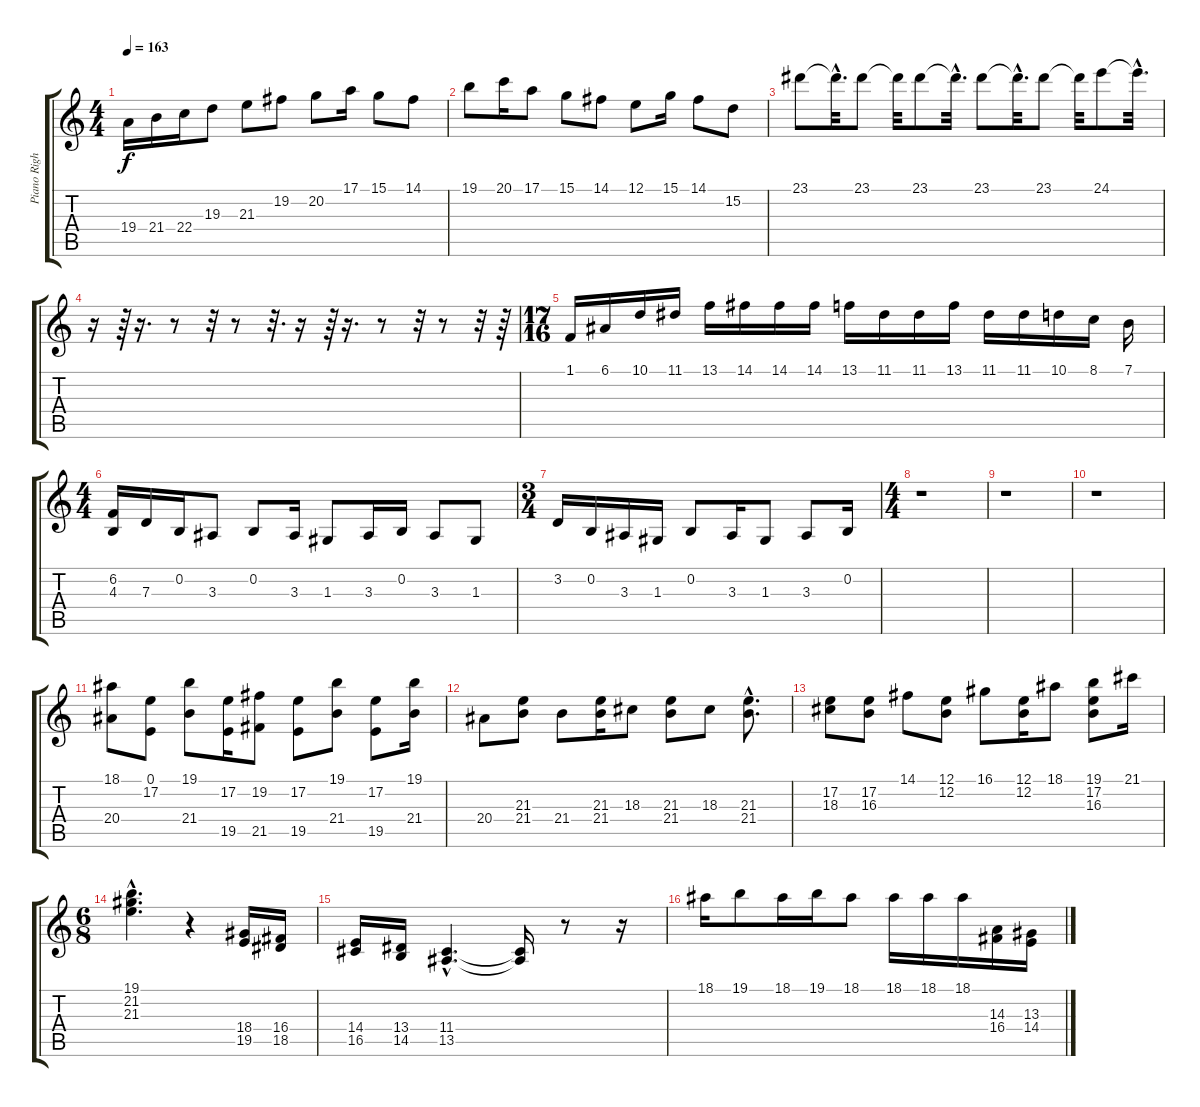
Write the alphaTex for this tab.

\track ("Piano Right Hand" "Piano Righ") {instrument acousticgrandpiano}
\staff {score tabs}
\tuning (E4 B3 G3 D3 A2 E2) {hide}
\ts (4 4)
\tempo 163
\clef g2
\ks c
19.4.16{dy f} 21.4.16 22.4.16 19.3.8 21.3.8 19.2.8 20.2.8 17.1.16 15.1.8 14.1.8 |
19.1.8 20.1.16 17.1.8 15.1.8 14.1.8 12.1.8 15.1.16 14.1.8 15.2.8 |
23.1.8 23.1{hac t}.32{d} 23.1.8 23.1{t}.32 23.1.8 23.1{hac t}.32{d} 23.1.8 23.1{hac t}.32{d} 23.1.8 23.1{t}.32 24.1.8 24.1{hac t}.32{d} |
r.16 r.64 r.16{d} r.8 r.32 r.8 r.32{d} r.16 r.64 r.16{d} r.8 r.32 r.8 r.32 r.64 |
\ts (17 16)
1.1.16 6.1.16 10.1.16 11.1.16 13.1.16 14.1.16 14.1.16 14.1.16 13.1.16 11.1.16 11.1.16 13.1.16 11.1.16 11.1.16 10.1.16 8.1.16 7.1.16 |
\ts (4 4)
(6.2 4.3).16 7.3.16 0.2.16 3.3.8 0.2.8 3.3.16 1.3.8 3.3.16 0.2.16 3.3.8 1.3.8 |
\ts (3 4)
3.2.16 0.2.16 3.3.16 1.3.16 0.2.8 3.3.16 1.3.8 3.3.8 0.2.16 |
\ts (4 4)
r.1 |
r.1 |
r.1 |
(18.1 20.4).8 (0.1 17.2).8 (19.1 21.4).8 (17.2 19.5).16 (19.2 21.5).8 (17.2 19.5).8 (19.1 21.4).8 (17.2 19.5).8 (19.1 21.4).16 |
20.4.8 (21.3 21.4).8 21.4.8 (21.3 21.4).16 18.3.8 (21.3 21.4).8 18.3.8 (21.3{hac} 21.4{hac}).8{d} |
(17.2 18.3).8 (17.2 16.3).8 14.1.8 (12.1 12.2).8 16.1.8 (12.1 12.2).16 18.1.8 (19.1 17.2 16.3).8 21.1.16 |
\ts (6 8)
(19.1{hac} 21.2{hac} 21.3{hac}).4{d} r.4 (18.4 19.5).16 (16.4 18.5).16 |
(14.4 16.5).16 (13.4 14.5).16 (11.4{hac} 13.5{hac}).4{d} (11.4{t} 13.5{t}).16 r.8 r.16 |
18.1.16 19.1.8 18.1.16 19.1.16 18.1.8 18.1.16 18.1.16 18.1.16 (14.3 16.4).16 (13.3 14.4).16
